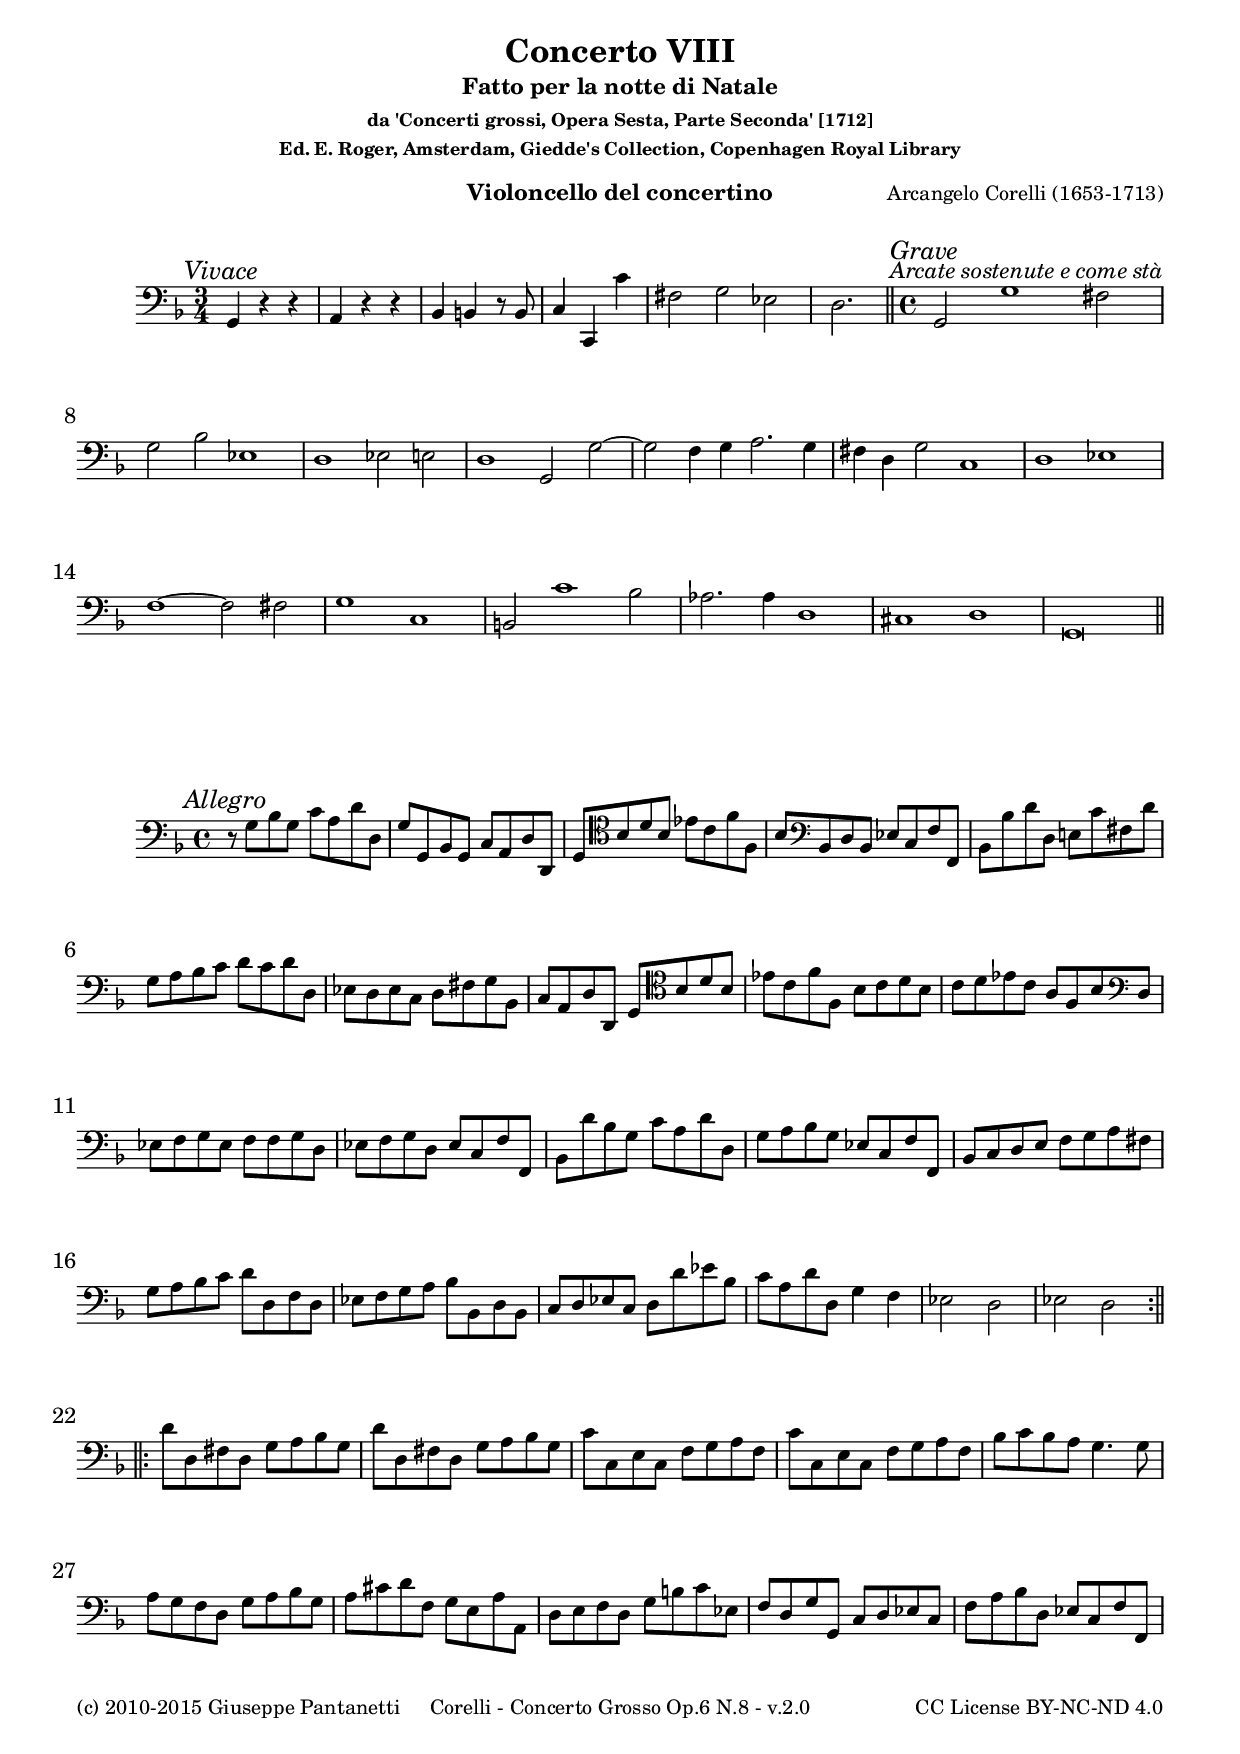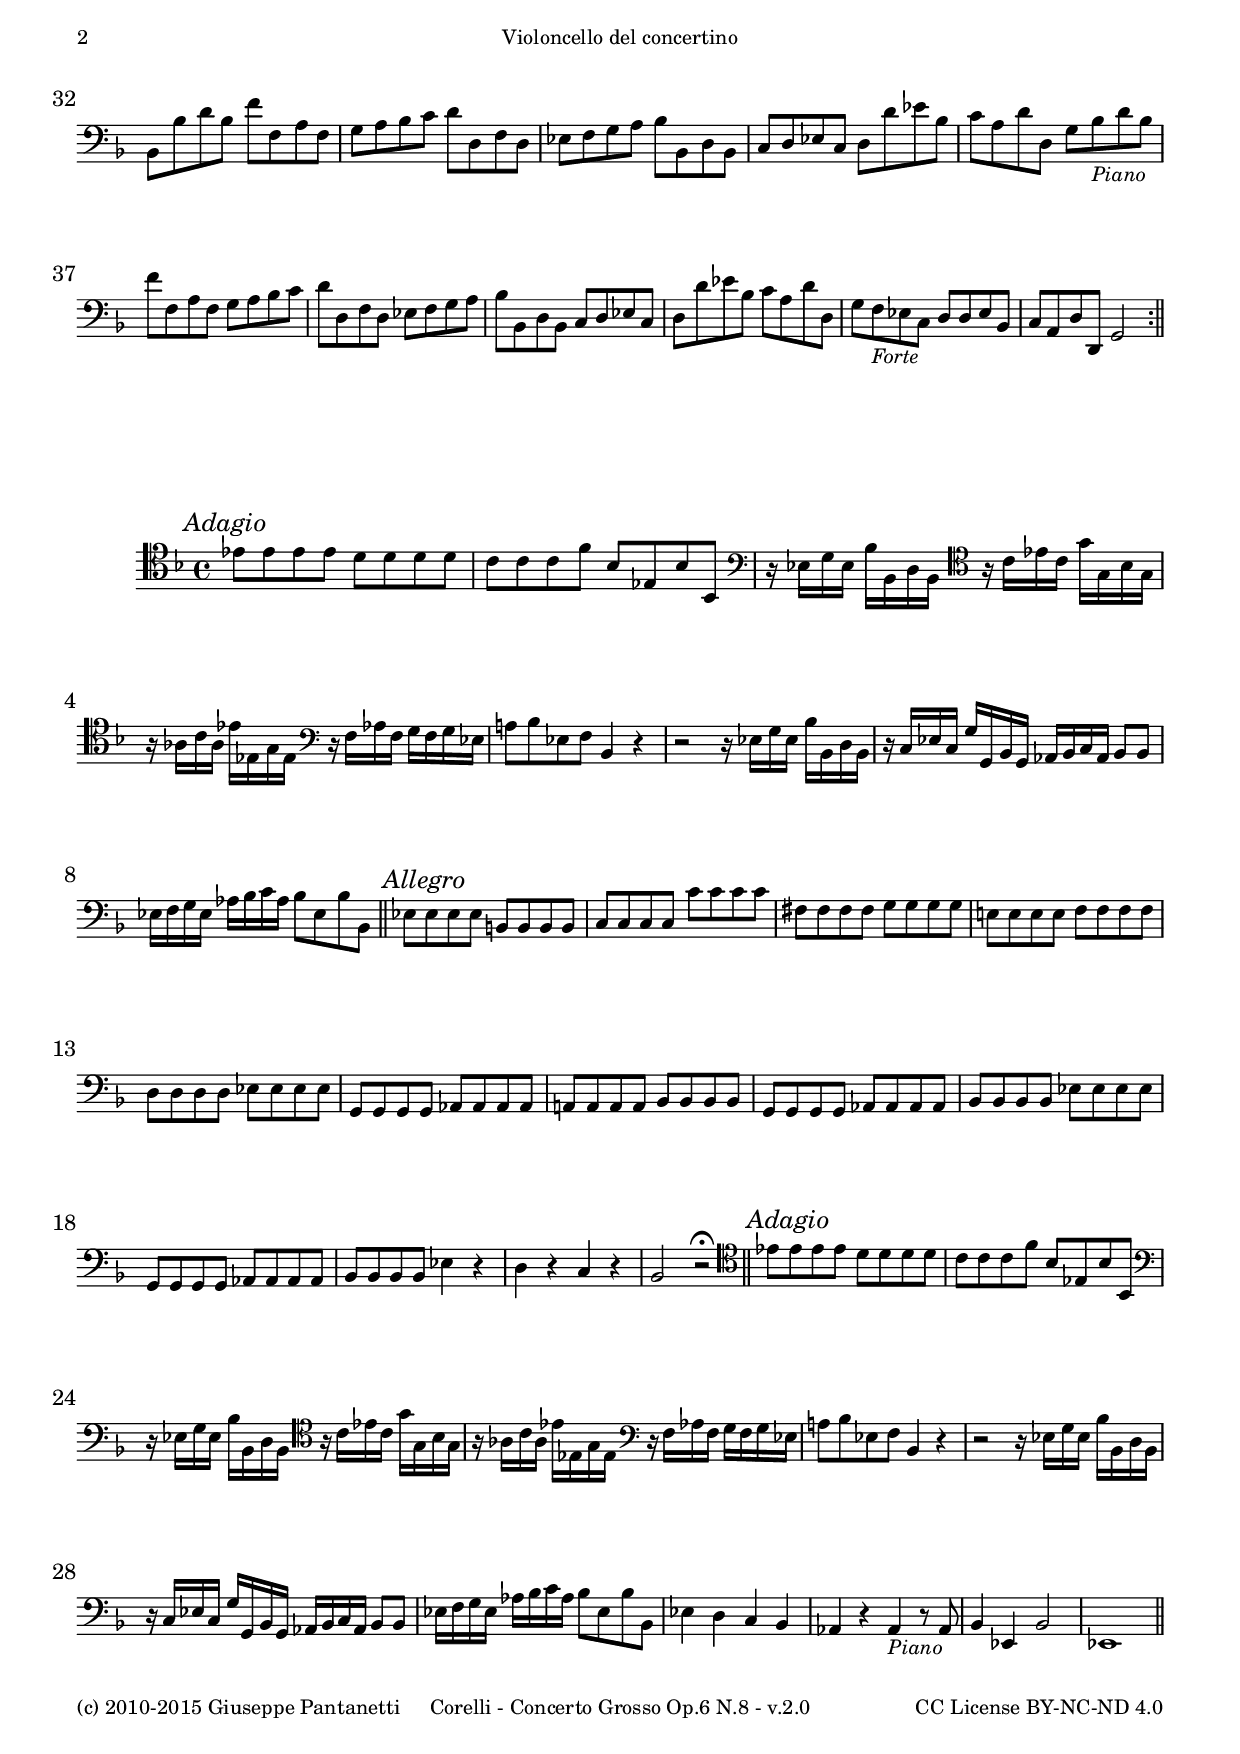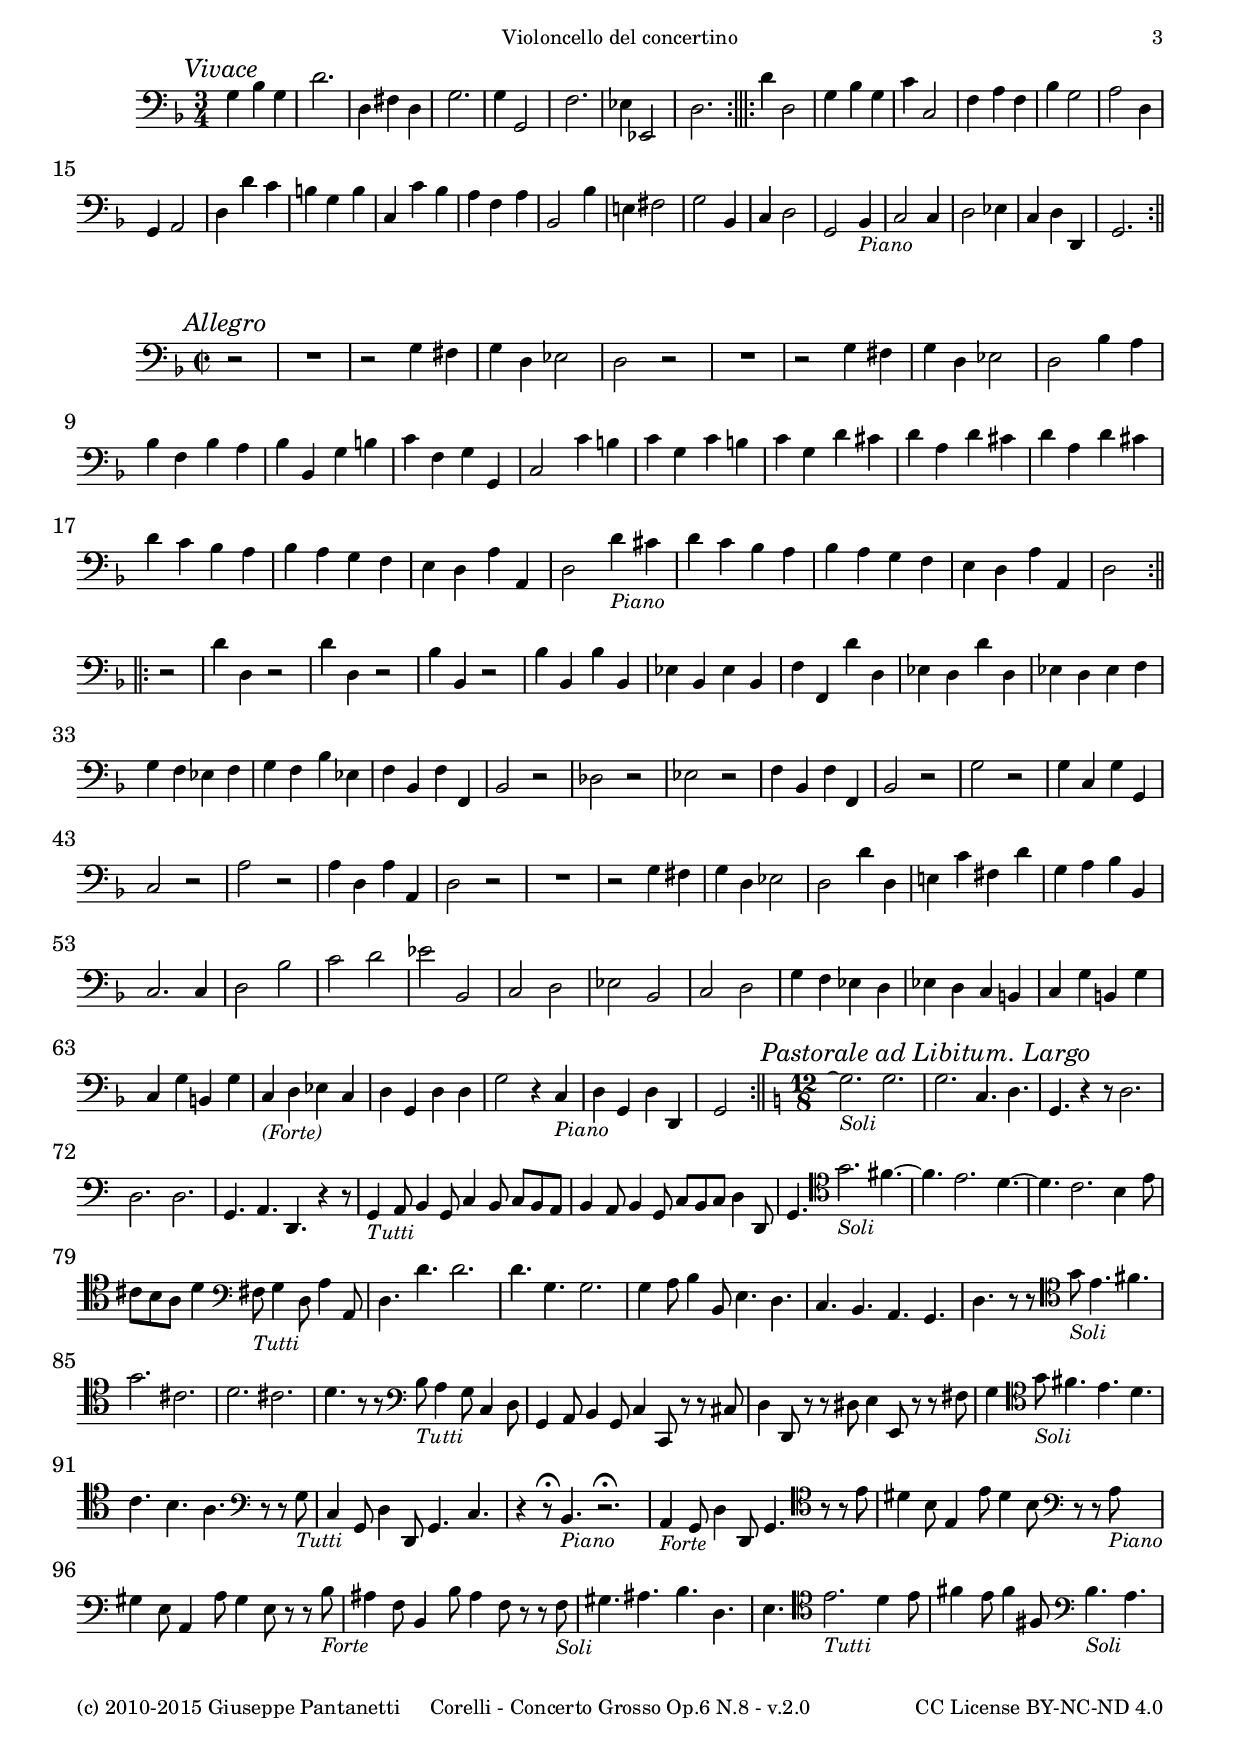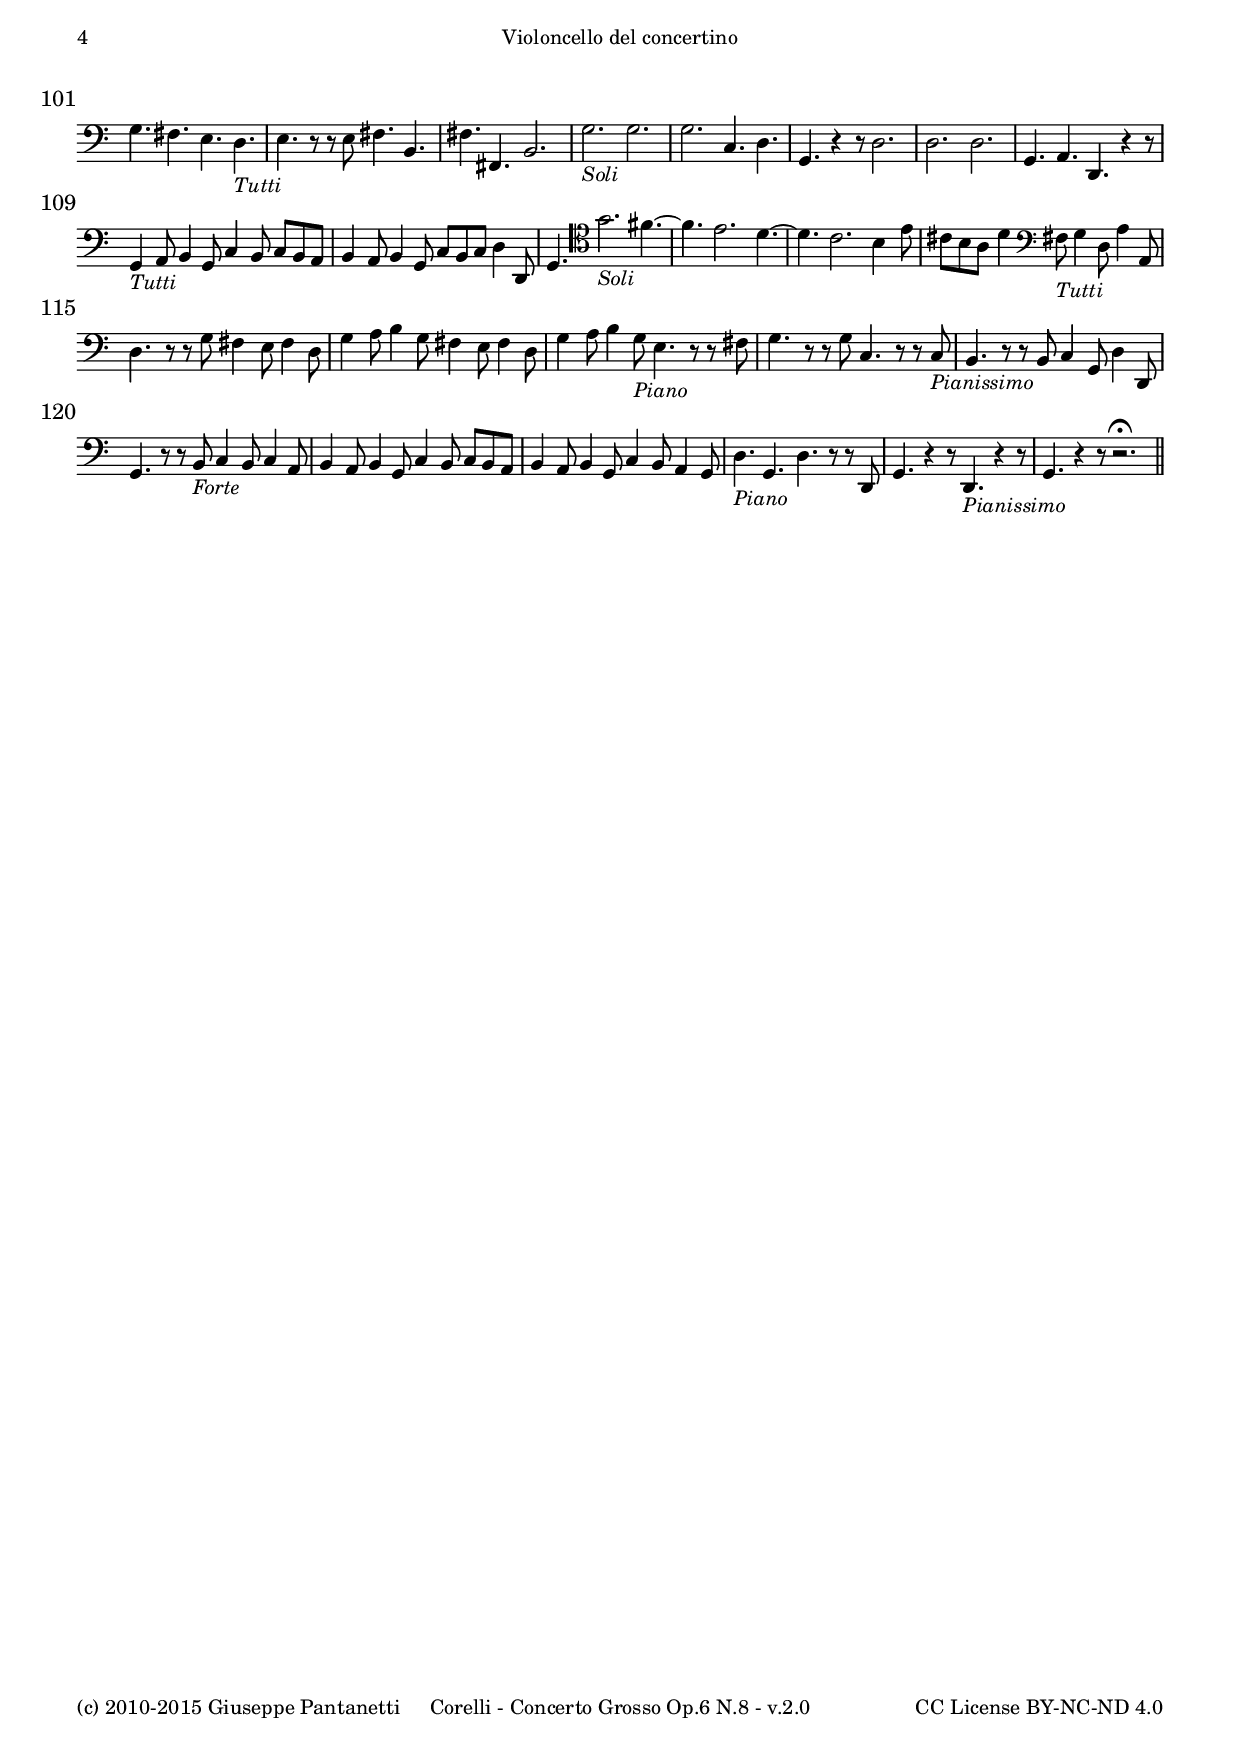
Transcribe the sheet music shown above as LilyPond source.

\include "corelli-op6n8_header.ly"
\include "corelli-op6n8_utilities.ly"
#(set-global-staff-size 17.6)

\paper  {
	auto-first-page-number = ##t
}

\layout {
	\context { \Score skipBars = ##t }
}

vcvivace = \relative c {
	\global
	\time 3/4
	\key d \minor
	\clef bass

	g4 r r |
	a r r |
	bes b r8 b |
	c4 c, c'' |
	\set Score.measureLength = #(ly:make-moment 6 4)
	fis,2 g ees |
	\set Score.measureLength = #(ly:make-moment 3 4)
	d2. | \bar "||"
}

clvivace = \figuremode {
	\global
	\time 3/4

  <_>4 <_> <_> |
  <6+> <_> <_> |
  <6> <6 5> <_> |
  <9 _-> <8> <_> |
	\set Score.measureLength = #(ly:make-moment 6 4)
	<6 5>2 <_> <6> |
	\set Score.measureLength = #(ly:make-moment 3 4)
	<_+>2. | \bar "||"
}

vcgrave = \relative c' {
	\global
	\clef bass
	\time 4/4
	\set Score.measureLength = #(ly:make-moment 4 2)

	g,2 g'1 fis2 |
  g2 bes ees,1 |
  d ees2 e |
  d1 g,2 g'~ |
  g f4 g a2. g4 |
  fis d g2 c,1 |

  d ees |
  f~ f2 fis |
  g1 c, |
  b2 c'1 bes2 |
  aes2. aes4 d,1 |
  cis d |
	g,\breve | \bar "|."
}

clgrave = \figuremode {
	\global
	\clef bass
	\time 4/4
	\set Score.measureLength = #(ly:make-moment 4 2)

	<_>2 <5> <4 2> <6 5> |
  <9>2 <6> <7> <6> |
  <6 4> <5 3+> <7> <6+> |
  <4> <3+> <9> <8> | % <3+> Modificato dall'originale <3>
  <4+ 2> <6>4 <_> <5 4>2 <5- 3-> |
  <6 5>4 <_> <_>2 <9 7 _-> <8 6> |

  <7 _+>2 <6> <7> <6> |
  <7 3> <6 4> <5 4> <6 5> |
  <9> <8> <7 3!> <6- 4> |
  <6 5> <3-> <4+ 2> <6> |
  <7> <6> <7 3+> <6 4> |
  <6 5>1 <4>2 <3+> |
	<_!>\breve | \bar "|."
}

vcallegro = \relative c' {
	\global
	\clef bass
	\key d \minor
	\time 4/4
	\set Score.measureLength = #(ly:make-moment 4 4)

	\repeat volta 2 {
	  r8 g bes g c a d d, |
	  g g, bes g c a d d, |
	  g \clef tenor bes' d bes ees c f f, |
	  bes \clef bass bes, d bes ees c f f, |
	  bes bes' d d, e! c' fis, d' |

	  g, a bes c d c d d, |
	  ees d ees c d fis g bes, |
	  c a d d, g \clef tenor bes' d bes |
	  ees  c f f, bes c d bes |

	  c d ees c a f bes \clef bass d, |
	  ees f g ees f f g d |
	  ees f g d ees c f f, |
	  bes d' bes g c a d d, |
	  g a bes g ees c f f, |

	  bes c d e f g a fis |
	  g a bes c d d, f d |
	  ees f g a bes bes, d bes |
	  c d ees c d d' ees bes |
	  c a d d, g4  f |

	  ees2 d |
	  ees2 d
	}

	\repeat volta 2 {
	  \repeat unfold 2 {d'8 d, fis d g a bes g} |
	  \repeat unfold 2 {c c, e c f g a f} |

	  bes c bes a g4. g8 |
	  a g f d g a bes g |
	  a cis d f, g e a a, |
	  d e f d g b c ees, |
	  f d g g, c d ees c |

	  f a bes d, ees c f f, |
	  bes bes' d bes f' f, a f |
	  g a bes c d d, f d |
	  ees f g a bes bes, d bes |
	  c d ees c d d' ees bes |

	  c a d d, g bes_\piano d bes |
	  f' f, a f g a bes c |
	  d d, f d ees f g a |
	  bes bes, d bes c d ees c |
	  d d' ees bes c a d d, |

	  g f_\forte ees c d d ees bes |
	  c a d d, g2
	}
}

clallegro = \figuremode {
	\global
	\clef bass
	\time 4/4
	\set Score.measureLength = #(ly:make-moment 4 4)

	\repeat volta 2 {
		\repeat unfold 2 {<_>2 <6 5 _->4 <_+> } |
		\repeat unfold 2 {<_>2 <6 5>4 <3>} |
		<_>2 <6 5>4 <6 5> |

		<9>4 <6> <4> <3+> |
		<7>4 <6> <7 _+>2 |
		<6 5 _->4 <_+> <_>2 |
		<6 5>4 <3> <9> <6> |

		<9 _->4 <6> <6 5>2 |
		<9>4 <6> <7> <5> |
		<_>4 <5> <6 5> <3> |
		<_>4 <6> <6 5 _-> <_+> |
		<9>4 <6> <6 5> <3> |

		<9>4 <6> <4>2 |
		<9>4 <6> <4> <[6]> |
		<9>4 <6-> <4> <[6]> |
		<9>4 <6> <7 _+> <5> |
		<6 5>4 <_+> <_> <6> |

		<7>4 <6> <_+>2 |
		<7>4 <6> <_+>2
	}

	\repeat volta 2 {
		<[_+]>4 <[6]>2 <[6]>4 |
		<4>1 |
		<_>4 <[6]>2 <[6]>4 |
		<4>1 |

		<_>2 <[6]> |
		<_+>2 <9>4 <6> |
		<7 _+>2 <6 5>4 <_+> |
		<_>2 <7 _!>4 <_-> |
		<6 5>4 <_!> <_->2 |

		<7>2 <6 5>4 <3> |
		<_>4 <[6]> <4> <[6]> |
		<9>4 <6> <4> <[6]> |
		<9>4 <6> <4> <[6]> |
		<9 _->4 <6> <7 _+> <5>8 <[6]> |

		<6 5 _->4 <_+> <_> <[6]> |
		<4>4 <[6]> <9> <6> |
		<4>4 <[6]> <9> <6> |
		<4>4 <[6]> <9 _-> <6> |
		<7 _+>4 <5> <6 5 _-> <_+> |

		<_>4 <6> <7 _+> <5> |
		<6 5 _->4 <_+> <_>2
	}
}

vcadagio = \relative c' {
	\global
  \clef tenor

  ees8 ees ees ees d d d d |
  c c c f bes, ees, bes' bes, |

  \clef bass r16 ees g ees bes' bes, d bes \clef tenor r c' ees c g' g, bes g |
  r aes c aes ees' ees, g ees \clef bass r f aes f g f g ees |
  a!8 bes ees, f bes,4 r |

  r2 r16ees g es bes' bes, d bes |
  r c ees c g' g, bes g aes bes c aes bes8 bes |
  ees16 f g  ees aes bes c aes bes8 ees, bes' bes, |
}

cladagio = \figuremode {

  <_>2 <6> |
  <7 _->4 <6->8 <7> <7>4 <4>8 <3> |

  <_>8 <[6]> <4>4 <9>8 <6> <4>4 |
  <9>8 <6> <4>4  <9>8 <6> <7> <6-> |
  <6 5>4 <6 5>8 <3> <_>2 |

  <_>2 <4->4 <4>4 |
  <9 [_-]>8 <6>8 <4>2 <4>8 <3> |
  <_>4 <9>8 <6> <7>4 <4>8 <3> |
}

vcallegroII = \relative c' {
	\global

  ees,8 ees ees ees b b b b |
  c c c c c' c c c |
  fis, fis fis fis g g g g |
  e! e e e f f f f |
  d d d d ees ees ees ees |

  g, g g g aes aes aes aes |
  a! a a a bes bes bes bes |
  g g g g aes aes aes aes |
  bes bes bes bes ees ees ees ees |
  g, g g g aes aes aes aes |

  bes8 bes bes bes ees4 r |
	d r c r |
	bes2 r\fermata | \bar "||"
}

clallegroII = \figuremode {
	\global

	<_>2 <[6]> |
	<_>1 |
	<[6]>2 <_> |
	<[6]>2 <[_-]> |
	\repeat unfold 4 {<[6]>2 <_> }|
	<_>1 |
	<[6]>2 <_> |
	<_>1 |
	<6>2 <6 [_-]> |
	<_>1 | \bar "||"
}

vcadagioII = {
	\vcadagio
	\relative c { ees4 d c bes |
  aes r  aes_\piano r8 aes |
  bes4 ees, bes'2 |
  ees,1 } \bar "|."
}

cladagioII = {
	\cladagio
	\figuremode {
		<_>4 <6 4 2> <7 5 3> <8 6 4> |
		<5>4 <_>2 <_>8 <6> |
		<7>2 <4>4 <3> |
		<_>1 |
  } \bar "|."
}

vcvivaceII = \relative c' {
	\global
	\key d \minor
	\time 3/4
  \clef bass

  g4 bes g |
  d'2. |
  d,4 fis d |
  g2.
  g4 g,2 |
  f'2. |
  ees4 ees,2 |
	d'2. | \bar ":|.|:"
  d'4 d,2 |
  g4 bes g |
  c c,2 |
  f4 a f |

  bes g2 |
  a d,4 |
  g, a2 |
  d4 d' c |
  b g b |
  c, c' bes |
  a f a |
  bes,2 bes'4 |
  e,! fis2 |
  g bes,4 |
  c d2 |

  g, bes4_\piano |
  c2 c4 |
  d2 ees4 |
  c d d, |
  g2. \bar ":|.|:"
}

clvivaceII = \figuremode {
	\global
	\time 3/4

	<_>2. |
	<_+>2. |
	\repeat unfold 3 { <_>2. | }
	<6>2. |
	<7>4 <6>2 |
	<_+>2. |
	\repeat unfold 4 { <_>2. | }
	<_>4 <6>2 |
	<_+>2 <_>4 |
	<7 5>4 <4> <3> |
	\repeat unfold 2 { <_>2. | }
	<_->2. |
	\repeat unfold 2 { <_>2. | }
	<6 5>4 <6 5>2 |
	<9>4 <8>4 <_>4 |
	<6 5 _->4 <_+>2 |
	<_>2. |
	<9 _->4 <8>4 <_>4 |
	<7 _+>2 <5>4 |
	<7 5>4 <4>4 <3>4 |
	<_>2. |
}

vcallegroIII = \relative c' {
	\global
	\key d \minor
	\time 2/2
  	\clef bass

	\repeat volta 2 {
		\partial 4*2 \repeat unfold 2 { r2 | R1 | r2 g4 fis | g d ees2 | d }
		bes'4 a | bes f bes a |
		bes bes, g' b |
		c f, g g, |
		c2 c'4 b |
		c g c b |
		c g d' cis |
		d a d cis |

		d a d cis |
		d c bes a |
		bes a g f |
		e d a' a, |
		d2 d'4_\piano cis |
		d c bes a |
		bes a g f |
		e d a' a, |

		d2 \break
	}

	\repeat volta 2 {
	  r2 |
	  d'4 d, r2 |
	  d'4 d, r2 |
	  bes'4 bes, r2 |
	  bes'4 bes, bes'4 bes, |
	  ees bes ees bes |
	  f' f, d'' d, |
	  ees d d' d, |
	  ees d ees f |

	  g f ees f |
	  g f bes ees, |
	  f bes, f' f, |
	  bes2 r |
	  des r |
	  ees r |
	  f4 bes, f' f, |
	  bes2 r |
	  g' r |
	  g4 c, g' g, |

	  c2 r |
	  a' r |
	  a4 d, a' a, |
	  d2 r |
	  R1 |
	  r2 g4 fis |
	  g d ees2 |
	  d d'4 d, |
	  e! c' fis, d' |
	  g, a bes bes, |

	  c2. c4 |
	  d2 bes' |
	  c d |
	  ees bes, |
	  c d |
	  ees bes |
	  c d |
	  g4 f ees d |
	  ees d c b |
	  c g' b, g' |

	  c, g' b, g' |
	  c,_\forteb d ees c |
	  d g, d' d |
	  g2 r4 c,4_\piano |
	  d g, d' d, |

		\set Score.measureLength = #(ly:make-moment 2 4)
	        g2
	}
}

clallegroIII = \figuremode {
	\global
	\time 2/2

	\repeat volta 2 {
		\partial 4*2 <_>2 |
		<_>1*2 |
		<_>2 <7>4 <6> |
		<_+>2 <_> |
		<_>1 |
		<_>1 |

		<_>2 <7>4 <6> |
		<_+>2 <_> |
		<_>1 |
		<_>2 <_!> |
		<_->2 <4>4 <3> |
		<_->2 <_> |
		<_>2 <[_-]>2 |
		<_>1*2 |

		<_>2 <6>4 <6> |
		<6>4 <6> <6> <6> |
		<6>4 <6> <6> <6> |
		<6+>2 <4>4 <3> |
		<_>2 <6>4 <6> |
		<6>4 <6> <6> <6> |
		<6>4 <6> <6> <6> |
		<6+>2 <4>4 <3> |

		<_>2
	}

	\repeat volta 2 {
		<_>2 |
		<_+>4 <_>4 <_>2 |
		<_+>4 <_>4 <_>2 |
		<_>1*3 |
		<_>2 <6> |
		<6>4 <6> <6> <_>4 |
		<6>4 <_> <6>4 <6> |

		<6->4 <6> <6> <6> |
		<6->4 <6> <_>2 |
		<7>2 <4>4 <3> |
		<_>1 |
		<6>2 <_> |
		<_->2 <_> |
		<_>4 <_-> <4> <3> |
		<_>1 |
		<_!>2 <_>2 |
		<_!>4 <_-> <4> <3> |

		<_>1 |
		<_+>2 <_> |
		<_+>2 <4>4 <3> |
		<_>1*3 |
		<_>2 <7>4 <6> |
		<_+>2 <_> |
		<7>2 <5> |
		<9>2 <6> |

		<_->2. <_>4 |
		<_+>2 <_> |
		<_->2 <_+> |
		<_>1 |
		<_->2 <_+> |
		<_>1 |
		<6 4+ 3->4 <7 5> <4> <3> |
		<_>1*5 |

		<7 _+>2 <4>4 <3> |
		<_>2 <_>4 <_-> |
		<7 _+>2 <4>4 <3> |

		\set Score.measureLength = #(ly:make-moment 2 4)
			<_>2
	}
}

vcpastoralepiece = \relative c' {
  g2. c,4. d |

  g, r4 r8 d'2. |
  d d |
  g,4. a d, r4 r8  |
  g4_\tutti a8 b4 g8 c4 b8 c b a |
  b4 a8 b4 g8 c b c d4 d,8 |
  g4. \clef tenor g''2._\soli fis4.~ |

  fis e2. d4.~ |
  d c2. b4 e8 |
  cis b a d4 \clef bass fis,8_\tutti g4 d8 a'4 a,8 |
}

clpastoralepiece = \figuremode {
	<_>2. <6 4> |
	<5>2. <_>4. <_+> |

	<_>2. <_+> |
	<6 4>2. <_+> |
	<_>4. <_+> <_>2. |
	<_>1. |
	<_>2. <6 5>4. <_+> |
	<_>4. <5> <4 2> <6> |

	<4 2>4. <6> <4 2> <6> |
	<4 2>4. <6> <4+ 2> <6> |
	<6 5>4. <_+>4 <_>8 <_>4. <4>4 <3>8 |
}

vcpastorale = \relative c {
	\global
	\key c \major
	\time 12/8

  g'2.\repeatTie_\soli g |
	\vcpastoralepiece
  d4. d' d2. |
  d4. g, g2. |

  g4 a8 b4 b,8 e4. d |
  c b a g |
  d' r8 r \clef tenor g'8_\soli e4. fis |
  g2. cis, |
  d cis |

  d4. r8 r \clef bass b8_\tutti a4 g8 c,4 d8 |
  g,4 a8 b4 g8 c4 c,8 r r cis' |
  d4 d,8 r r dis' e4 e,8 r r fis' |
  g4 \clef tenor g'8_\soli fis4. e d |

  c b a \clef bass r8 r g8_\tutti  |
  c,4 g8 d'4 d,8 g4. c |
  r4 r8\fermata b4._\piano r2.\fermata |
  a4_\forte g8 d'4 d,8 g4. \clef tenor r8 r e'' |
  dis4 b8 e,4 e'8

  dis4 b8 \clef bass r8 r a_\piano |
  gis4 e8 a,4 a'8 gis4 e8 r r b'_\forte |
  ais4 f8 b,4 b'8 ais4 f8 r r f_\soli |
  gis4. ais b d, |
  e \clef tenor e'2._\tutti  d4 e8 |
  fis4 e8 fis4 fis,8 \clef bass b4._\soli a |

  g fis e d_\tutti |
  e r8 r e fis4. b, |
  fis' fis, b2. |

  g'2._\soli g |
	\vcpastoralepiece
  d4. r8 r g fis4 e8 fis4 d8 |

  g4 a8 b4 g8 fis4 e8 fis4 d8 |
  g4 a8 b4 g8_\piano e4. r8 r fis |
  g4. r8 r g c,4. r8 r c8_\pianissimo |
  b4. r8 r b c4 g8 d'4 d,8 |
  g4. r8 r b8_\forte c4 b8 c4 a8 |

  b4 a8 b4 g8 c4 b8 c b a |
  b4 a8 b4 g8 c4 b8 a4 g8 |
  d'4._\piano g, d' r8 r d, |
  g4. r4 r8 d4._\pianissimo r4 r8 |
	g4. r4 r8 r2.^\fermata \bar "|."
}

clpastorale = \figuremode {
	\global
	\time 12/8

	\clpastoralepiece
	<_+>4. <_> <6 4>2. |
	<_+>4. <_> <6 4>2. |

	<5>4. <_> <7>4 <6>8 <7 _+>4 <6>8 |
	<7>4 <6>8 <7>4 <6>8 <5>4 <6+>8 <_>4. |
	<_+>4. <_> <6 5> <5> |
	<9>4. <8 3-> <6 5>2. |
	<5 4>2. <6 5> |

	<_+>4. <_>4 <6>8 <_>4. <6 5>4 <_+>8 |
	<_>4.*3 <6>4. |
	<_+>4. <6> <_> <6> |
	<4>4 <6>8 <7>4 <6>8 <7>4 <6>8 <7 _+>4 <6>8 |

	<7>4 <6>8 <7>4 <6>8 <6+>4. <_> |
	<_>4. <4>4 <3>8 <_>4. <_> |
	<_>4. <6> <_>2. |
	<6+>4. <4>4 <3>8 <_>4. <_> |
	<_>1.*3

	<7>4. <5> <4> <6> |
	<7>4. <6> <4+ 2> <6> |

	<6 4>4. <5 3> <_> <6 4 2> |
	<7 5 3>4. <8 6 4> <9 7 5> <6> |
	<9>4. <8>  <7 _+> <_> |
	<6 4>4. <5 3> <_>2. |

	\clpastoralepiece
	<_>1.*2 |
	<_>2. <7> |
	<4>4. <_> <7>4. <_>4 <6>8 |
	<7>4. <_>4 <6>8 <_>4. <_+> |
	<_>1.*3 |

	<_+>4. <_> <4> <_>4 <3>8 |
	<_>2. <_+> |
	<_>1. |
}


\header { instrument = "Violoncello del concertino" }

\book {
	\score { { \new Staff
		\vivace \vcvivace
		\grave  \vcgrave
	} }
	\score { { \new Staff
		\allegro \vcallegro
	} }
	\score { { \new Staff
		\adagio \time 4/4 \key d \minor \vcadagio \bar "||"
		\allegro \vcallegroII
		\adagio \vcadagioII \pageBreak
	} }
	\score { { \new Staff
		\vivace \vcvivaceII
	} }
	\score { { \new Staff
		\allegro \vcallegroIII
		\pastorale \vcpastorale
	} }
}
